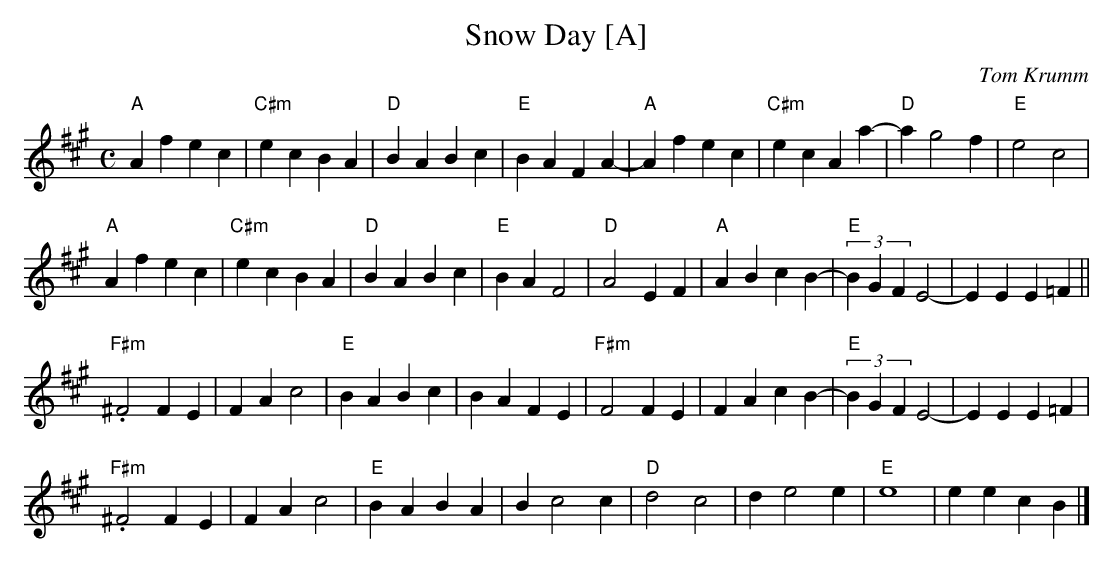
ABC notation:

X:1
T:Snow Day [A]
C:Tom Krumm
M:C
L:1/8
K:Amaj
"A"A2f2e2c2|"C#m"e2c2B2A2|"D"B2A2B2c2|"E"B2A2F2A2-|\
"A"A2f2e2c2|"C#m"e2c2A2a2-|"D"a2g4f2|"E" e4c4|
"A"A2f2e2c2|"C#m"e2c2B2A2|"D"B2A2B2c2|"E"B2A2F4|\
"D"A4E2F2|"A"A2B2c2B2-|"E"(3B2G2F2E4-|E2E2E2=F2||
"F#m".^F4F2E2|F2A2c4|"E"B2A2B2c2|B2A2F2E2|"F#m"F4F2E2|F2A2c2B2-|"E"(3B2G2F2E4-|E2E2E2=F2|
"F#m".^F4F2E2|F2A2c4|"E"B2A2B2A2|B2c4c2|"D"d4c4|d2e4e2|"E"e8|e2e2c2B2|]
